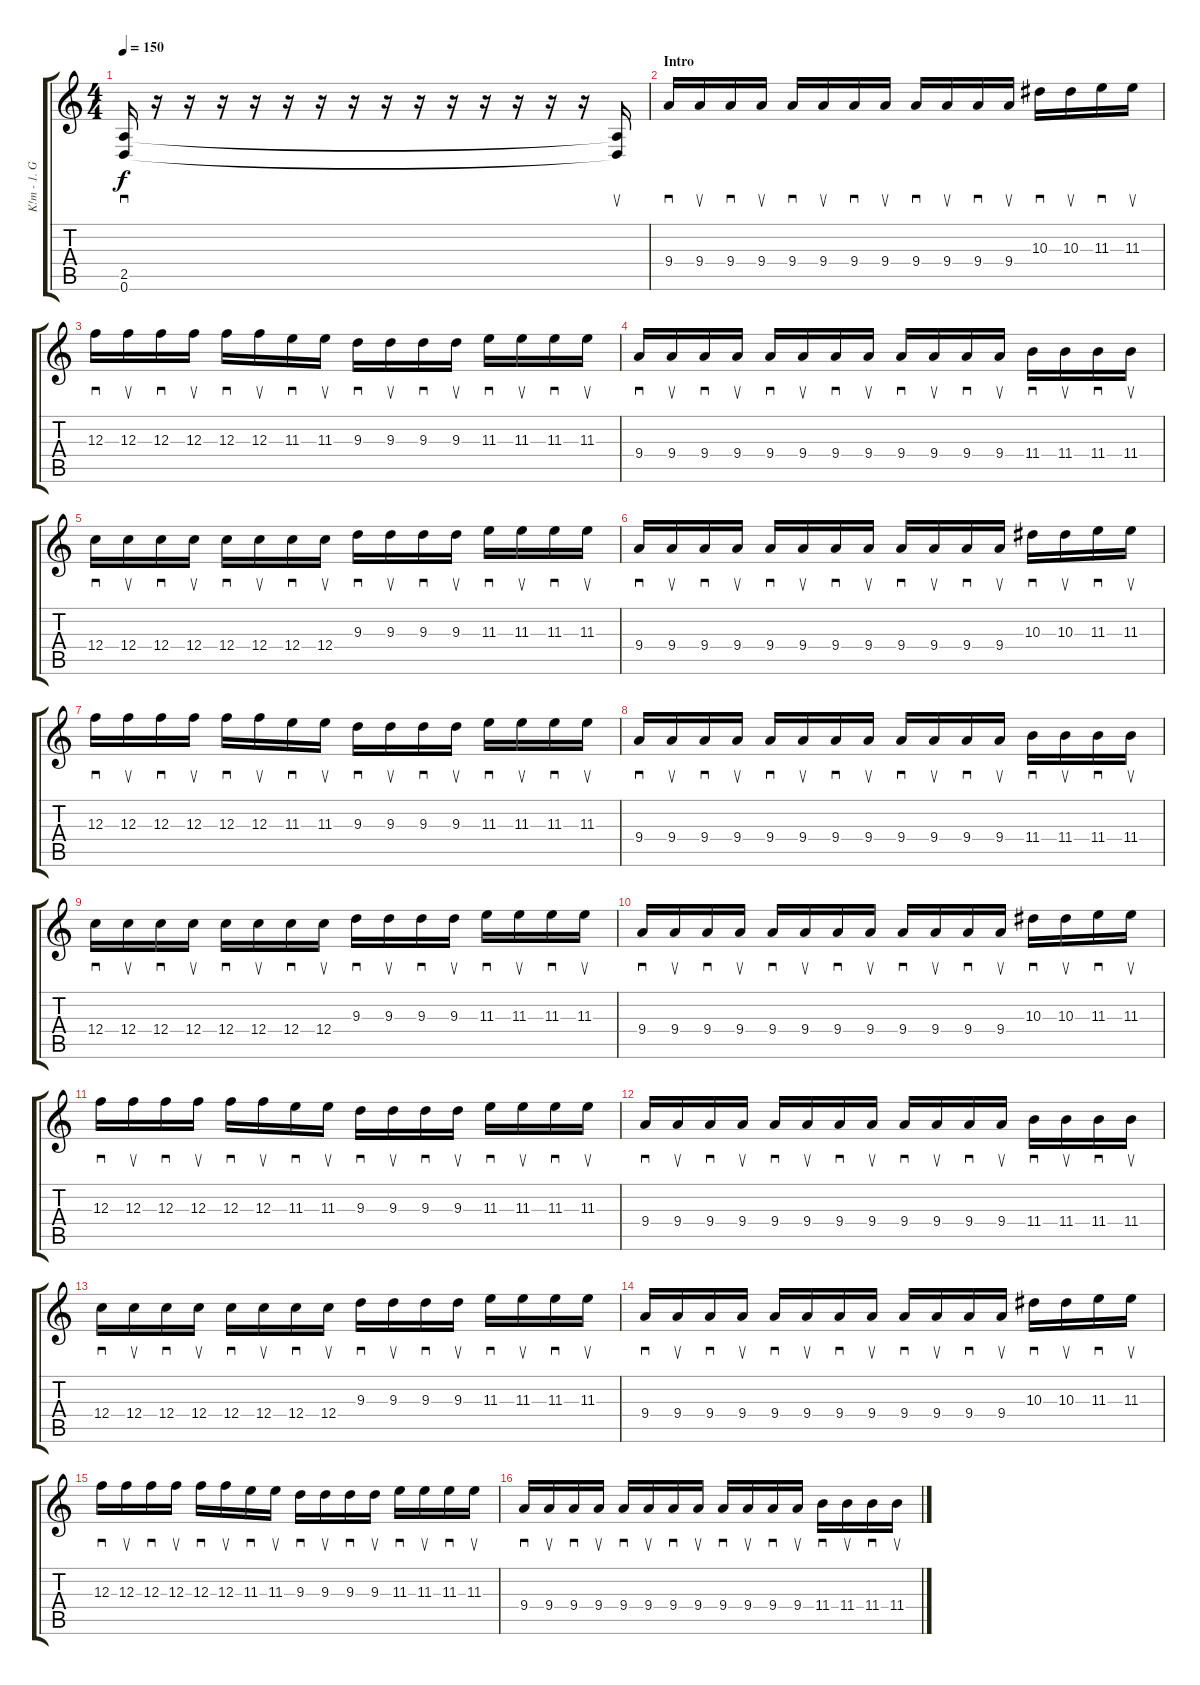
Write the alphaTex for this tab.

\track ("K!m - 1. Guitar" "K!m - 1. G") {instrument distortionguitar}
\staff {score tabs}
\tuning (D4 A3 F3 C3 G2 D2) {hide}
\ts (4 4)
\tempo 150
\clef g2
\ks c
(2.5 0.6).16{sd dy f} r.16 r.16 r.16 r.16 r.16 r.16 r.16 r.16 r.16 r.16 r.16 r.16 r.16 r.16 (2.5{t} 0.6{t}).16{su} |
\section ("" "Intro")
9.4.16{sd volume 13 balance 6} 9.4.16{su} 9.4.16{sd} 9.4.16{su} 9.4.16{sd} 9.4.16{su} 9.4.16{sd} 9.4.16{su} 9.4.16{sd} 9.4.16{su} 9.4.16{sd} 9.4.16{su} 10.3.16{sd} 10.3.16{su} 11.3.16{sd} 11.3.16{su} |
12.3.16{sd} 12.3.16{su} 12.3.16{sd} 12.3.16{su} 12.3.16{sd} 12.3.16{su} 11.3.16{sd} 11.3.16{su} 9.3.16{sd} 9.3.16{su} 9.3.16{sd} 9.3.16{su} 11.3.16{sd} 11.3.16{su} 11.3.16{sd} 11.3.16{su} |
9.4.16{sd} 9.4.16{su} 9.4.16{sd} 9.4.16{su} 9.4.16{sd} 9.4.16{su} 9.4.16{sd} 9.4.16{su} 9.4.16{sd} 9.4.16{su} 9.4.16{sd} 9.4.16{su} 11.4.16{sd} 11.4.16{su} 11.4.16{sd} 11.4.16{su} |
12.4.16{sd} 12.4.16{su} 12.4.16{sd} 12.4.16{su} 12.4.16{sd} 12.4.16{su} 12.4.16{sd} 12.4.16{su} 9.3.16{sd} 9.3.16{su} 9.3.16{sd} 9.3.16{su} 11.3.16{sd} 11.3.16{su} 11.3.16{sd} 11.3.16{su} |
9.4.16{sd} 9.4.16{su} 9.4.16{sd} 9.4.16{su} 9.4.16{sd} 9.4.16{su} 9.4.16{sd} 9.4.16{su} 9.4.16{sd} 9.4.16{su} 9.4.16{sd} 9.4.16{su} 10.3.16{sd} 10.3.16{su} 11.3.16{sd} 11.3.16{su} |
12.3.16{sd} 12.3.16{su} 12.3.16{sd} 12.3.16{su} 12.3.16{sd} 12.3.16{su} 11.3.16{sd} 11.3.16{su} 9.3.16{sd} 9.3.16{su} 9.3.16{sd} 9.3.16{su} 11.3.16{sd} 11.3.16{su} 11.3.16{sd} 11.3.16{su} |
9.4.16{sd} 9.4.16{su} 9.4.16{sd} 9.4.16{su} 9.4.16{sd} 9.4.16{su} 9.4.16{sd} 9.4.16{su} 9.4.16{sd} 9.4.16{su} 9.4.16{sd} 9.4.16{su} 11.4.16{sd} 11.4.16{su} 11.4.16{sd} 11.4.16{su} |
12.4.16{sd} 12.4.16{su} 12.4.16{sd} 12.4.16{su} 12.4.16{sd} 12.4.16{su} 12.4.16{sd} 12.4.16{su} 9.3.16{sd} 9.3.16{su} 9.3.16{sd} 9.3.16{su} 11.3.16{sd} 11.3.16{su} 11.3.16{sd} 11.3.16{su} |
9.4.16{sd} 9.4.16{su} 9.4.16{sd} 9.4.16{su} 9.4.16{sd} 9.4.16{su} 9.4.16{sd} 9.4.16{su} 9.4.16{sd} 9.4.16{su} 9.4.16{sd} 9.4.16{su} 10.3.16{sd} 10.3.16{su} 11.3.16{sd} 11.3.16{su} |
12.3.16{sd} 12.3.16{su} 12.3.16{sd} 12.3.16{su} 12.3.16{sd} 12.3.16{su} 11.3.16{sd} 11.3.16{su} 9.3.16{sd} 9.3.16{su} 9.3.16{sd} 9.3.16{su} 11.3.16{sd} 11.3.16{su} 11.3.16{sd} 11.3.16{su} |
9.4.16{sd} 9.4.16{su} 9.4.16{sd} 9.4.16{su} 9.4.16{sd} 9.4.16{su} 9.4.16{sd} 9.4.16{su} 9.4.16{sd} 9.4.16{su} 9.4.16{sd} 9.4.16{su} 11.4.16{sd} 11.4.16{su} 11.4.16{sd} 11.4.16{su} |
12.4.16{sd} 12.4.16{su} 12.4.16{sd} 12.4.16{su} 12.4.16{sd} 12.4.16{su} 12.4.16{sd} 12.4.16{su} 9.3.16{sd} 9.3.16{su} 9.3.16{sd} 9.3.16{su} 11.3.16{sd} 11.3.16{su} 11.3.16{sd} 11.3.16{su} |
9.4.16{sd} 9.4.16{su} 9.4.16{sd} 9.4.16{su} 9.4.16{sd} 9.4.16{su} 9.4.16{sd} 9.4.16{su} 9.4.16{sd} 9.4.16{su} 9.4.16{sd} 9.4.16{su} 10.3.16{sd} 10.3.16{su} 11.3.16{sd} 11.3.16{su} |
12.3.16{sd} 12.3.16{su} 12.3.16{sd} 12.3.16{su} 12.3.16{sd} 12.3.16{su} 11.3.16{sd} 11.3.16{su} 9.3.16{sd} 9.3.16{su} 9.3.16{sd} 9.3.16{su} 11.3.16{sd} 11.3.16{su} 11.3.16{sd} 11.3.16{su} |
9.4.16{sd} 9.4.16{su} 9.4.16{sd} 9.4.16{su} 9.4.16{sd} 9.4.16{su} 9.4.16{sd} 9.4.16{su} 9.4.16{sd} 9.4.16{su} 9.4.16{sd} 9.4.16{su} 11.4.16{sd} 11.4.16{su} 11.4.16{sd} 11.4.16{su}
